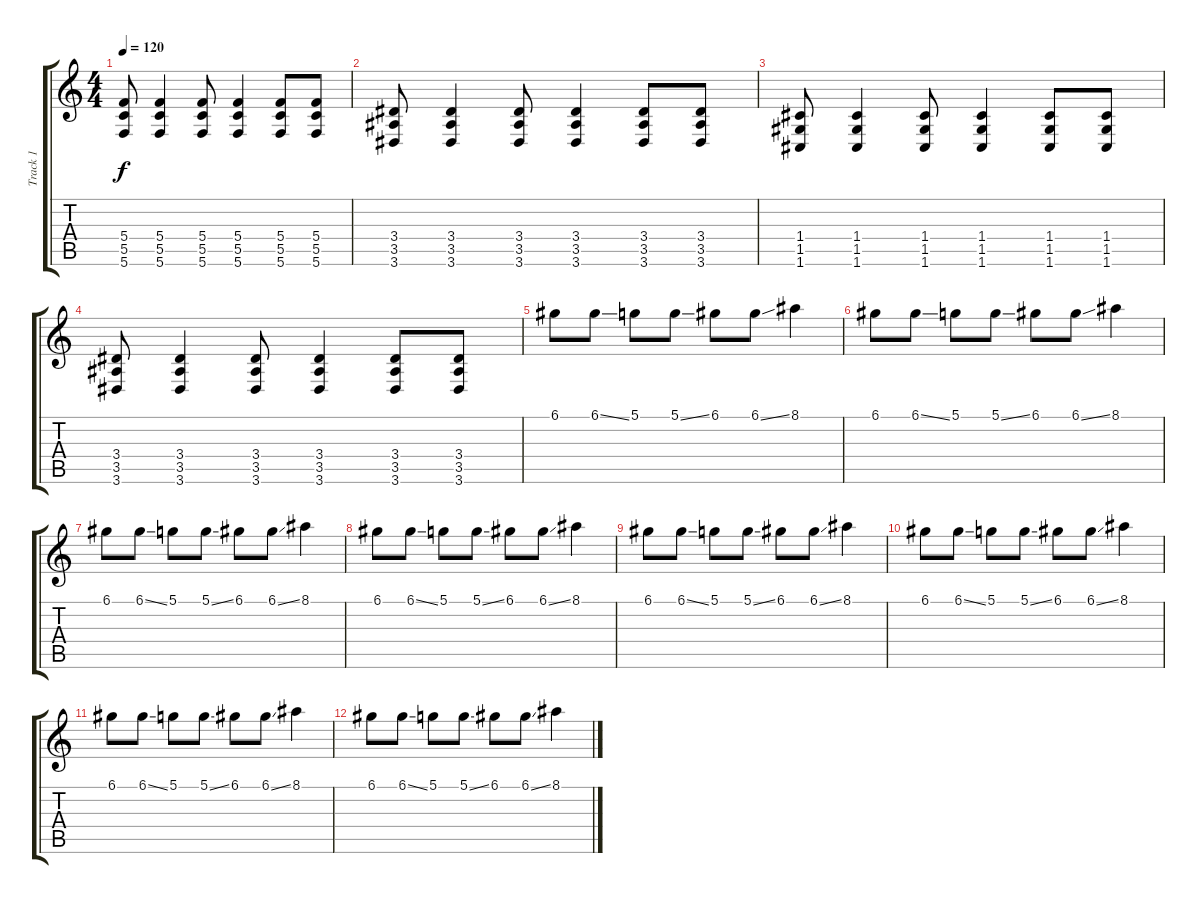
\track ("Track 1" "Track 1") {instrument overdrivenguitar}
\staff {score tabs}
\tuning (D4 A3 F3 C3 G2 C2) {hide}
\ts (4 4)
\tempo 120
\clef g2
\ks c
(5.4 5.5 5.6).8{dy f} (5.4 5.5 5.6).4 (5.4 5.5 5.6).8 (5.4 5.5 5.6).4 (5.4 5.5 5.6).8 (5.4 5.5 5.6).8 |
(3.4 3.5 3.6).8 (3.4 3.5 3.6).4 (3.4 3.5 3.6).8 (3.4 3.5 3.6).4 (3.4 3.5 3.6).8 (3.4 3.5 3.6).8 |
(1.4 1.5 1.6).8 (1.4 1.5 1.6).4 (1.4 1.5 1.6).8 (1.4 1.5 1.6).4 (1.4 1.5 1.6).8 (1.4 1.5 1.6).8 |
(3.4 3.5 3.6).8 (3.4 3.5 3.6).4 (3.4 3.5 3.6).8 (3.4 3.5 3.6).4 (3.4 3.5 3.6).8 (3.4 3.5 3.6).8 |
6.1.8 6.1{ss}.8 5.1.8 5.1{ss}.8 6.1.8 6.1{ss}.8 8.1.4 |
6.1.8 6.1{ss}.8 5.1.8 5.1{ss}.8 6.1.8 6.1{ss}.8 8.1.4 |
6.1.8 6.1{ss}.8 5.1.8 5.1{ss}.8 6.1.8 6.1{ss}.8 8.1.4 |
6.1.8 6.1{ss}.8 5.1.8 5.1{ss}.8 6.1.8 6.1{ss}.8 8.1.4 |
6.1.8 6.1{ss}.8 5.1.8 5.1{ss}.8 6.1.8 6.1{ss}.8 8.1.4 |
6.1.8 6.1{ss}.8 5.1.8 5.1{ss}.8 6.1.8 6.1{ss}.8 8.1.4 |
6.1.8 6.1{ss}.8 5.1.8 5.1{ss}.8 6.1.8 6.1{ss}.8 8.1.4 |
6.1.8 6.1{ss}.8 5.1.8 5.1{ss}.8 6.1.8 6.1{ss}.8 8.1.4
